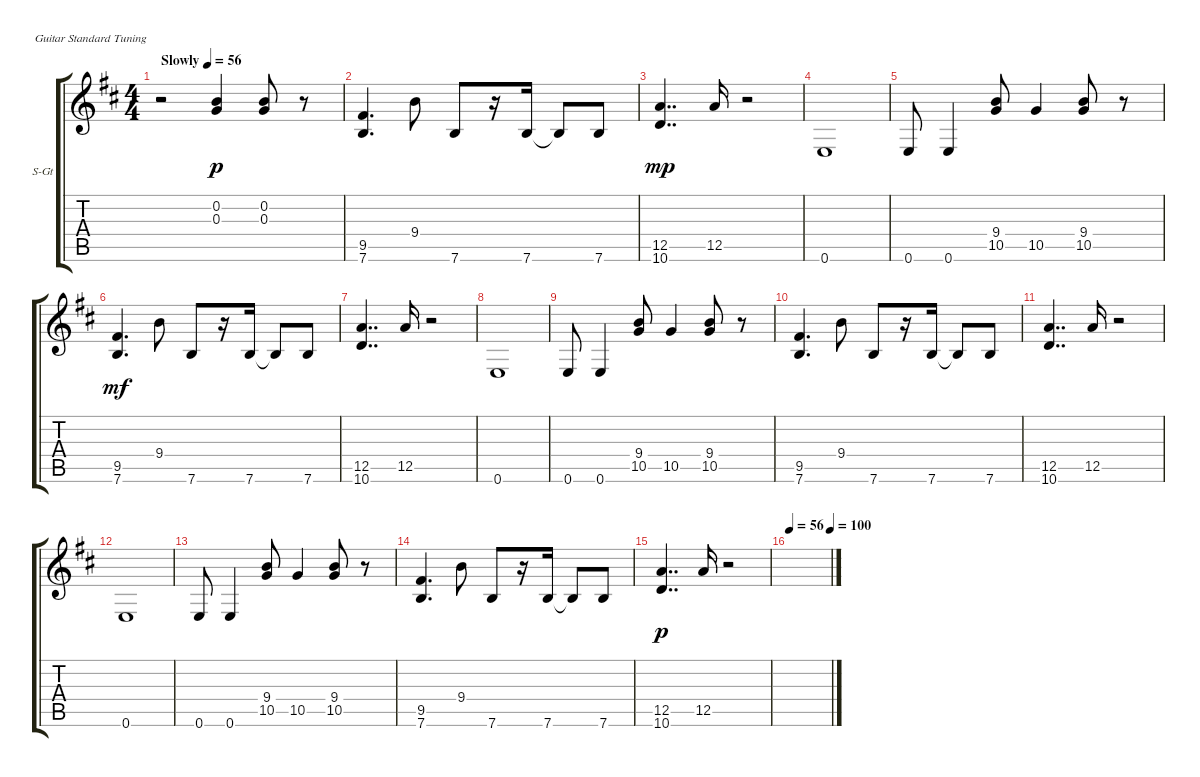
\bracketExtendMode groupsimilarinstruments
\firstSystemTrackNameOrientation horizontal
\otherSystemsTrackNameOrientation horizontal
\track ("2 Guitar" "S-Gt") {instrument acousticguitarsteel}
\staff {score tabs}
\tuning (E4 B3 G3 D3 A2 E2)
\ts (4 4)
\tempo (56 "Slowly")
\clef g2
\scale
1.09332
\ks d
r.2{dy p instrument acousticguitarsteel} (0.2 0.3).4 (0.2 0.3).8 r.8 |
\scale
0.906684 (7.6 9.5).4{d} 9.4.8 7.6.8 r.16 7.6.16 7.6{t}.8 7.6.8 |
\scale
1.06305 (10.6 12.5).4{dd dy mp} 12.5.16 r.2 |
\scale
0.936948 0.6.1 |
\scale
1.06305 0.6.8 0.6.4 (10.5 9.4).8 10.5.4 (9.4 10.5).8 r.8 |
\scale
0.936948 (7.6 9.5).4{d dy mf} 9.4.8 7.6.8 r.16 7.6.16 7.6{t}.8 7.6.8 |
\scale
1.06305 (10.6 12.5).4{dd} 12.5.16 r.2 |
\scale
0.936948 0.6.1 |
\scale
1.06305 0.6.8 0.6.4 (10.5 9.4).8 10.5.4 (9.4 10.5).8 r.8 |
\scale
0.936948 (7.6 9.5).4{d} 9.4.8 7.6.8 r.16 7.6.16 7.6{t}.8 7.6.8 |
\scale
1.06305 (10.6 12.5).4{dd} 12.5.16 r.2 |
\scale
0.936948 0.6.1 |
\scale
1.06305 0.6.8 0.6.4 (10.5 9.4).8 10.5.4 (9.4 10.5).8 r.8 |
\scale
0.936948 (7.6 9.5).4{d} 9.4.8 7.6.8 r.16 7.6.16 7.6{t}.8 7.6.8 |
\scale
1.06305 (10.6 12.5).4{dd dy p} 12.5.16 r.2 |
\tempo 56
\tempo (100 1)
\scale
0.936948
